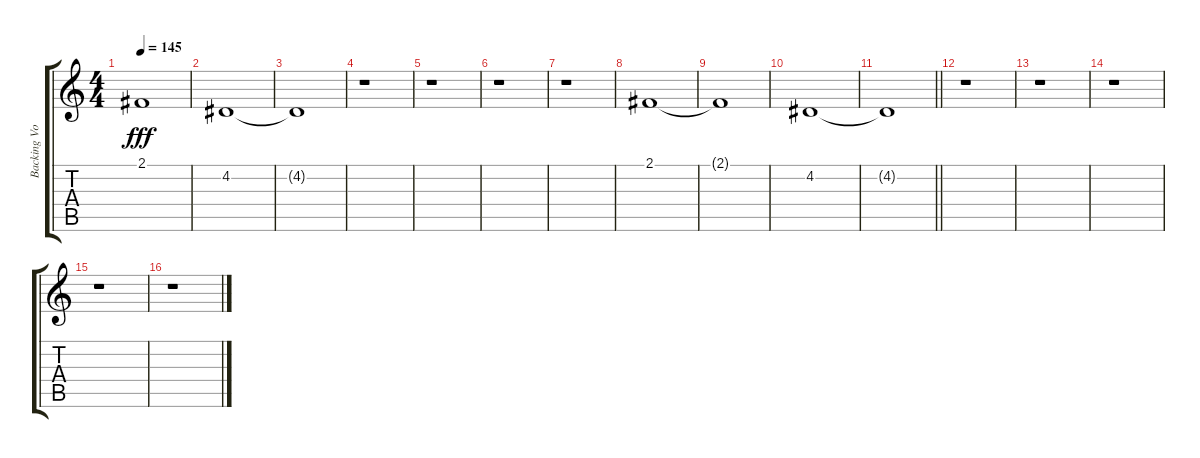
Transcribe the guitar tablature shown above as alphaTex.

\track ("Backing Vocals" "Backing Vo") {instrument drawbarorgan}
\staff {score tabs}
\tuning (E4 B3 G3 D3 A2 E2) {hide}
\ts (4 4)
\tempo 145
\clef g2
\ks c
2.1{t}.1{dy fff} |
4.2.1 |
4.2{t}.1 |
r.1 |
r.1 |
r.1 |
r.1 |
2.1.1 |
2.1{t}.1 |
4.2.1 |
\barLineRight lightlight
4.2{t}.1 |
r.1 |
r.1 |
r.1 |
r.1 |
r.1
